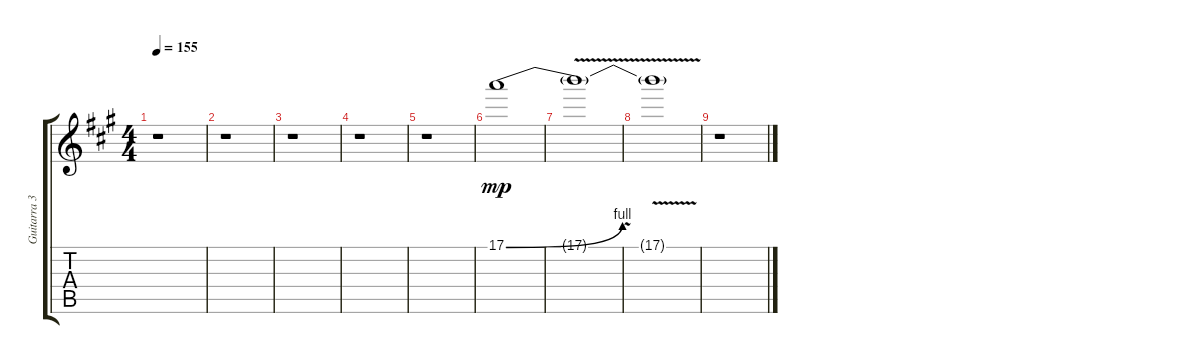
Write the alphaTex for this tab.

\track ("Guitarra 3" "Guitarra 3") {instrument distortionguitar}
\staff {score tabs}
\tuning (E4 B3 G3 D3 A2 E2) {hide}
\ts (4 4)
\tempo 155
\clef g2
\ks f#minor
r.1{dy f} |
r.1 |
r.1 |
r.1 |
r.1 |
17.1{be (bend 0 0 60 4)}.1{dy mp} |
17.1{v t}.1 |
17.1{t}.1 |
r.1
